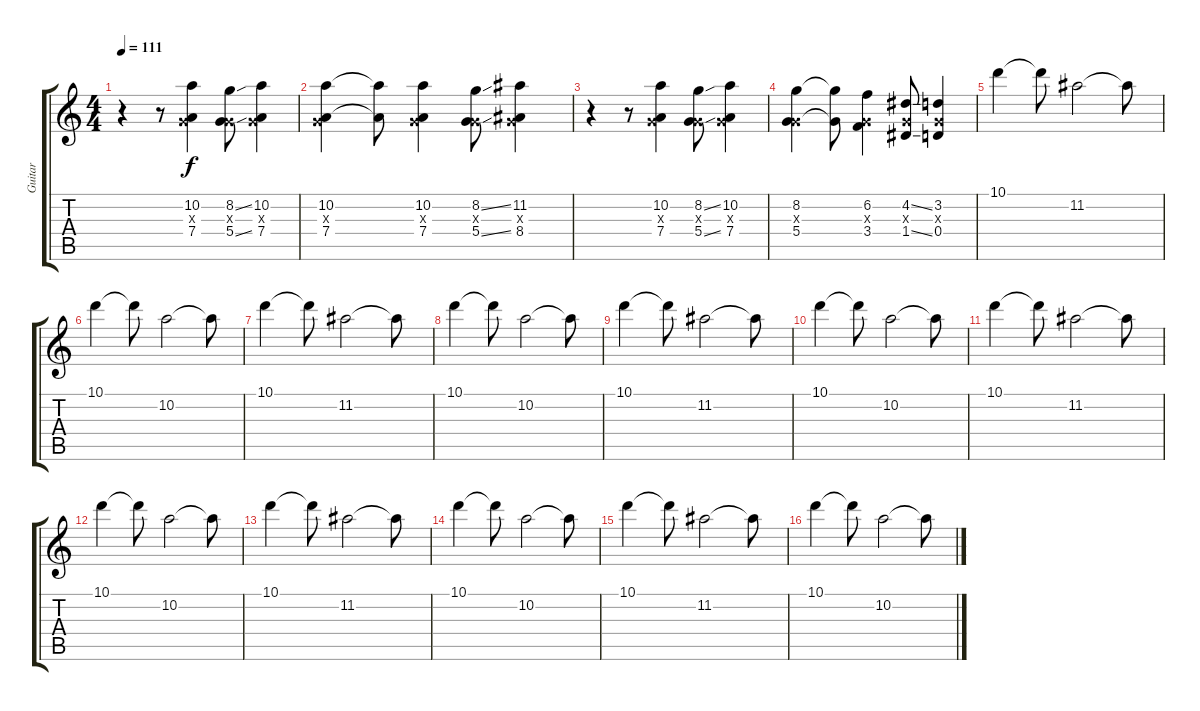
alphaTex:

\track ("Guitar" "Guitar") {instrument electricguitarclean}
\staff {score tabs}
\tuning (E4 B3 G3 D3 A2 D2) {hide}
\ts (4 4)
\tempo 111
\clef g2
\ks c
r.4{dy f} r.8 (10.2 0.3{x} 7.4).4 (8.2{ss} 0.3{x} 5.4{ss}).8 (10.2 0.3{x} 7.4).4 |
(10.2 0.3{x} 7.4).4 (10.2{t} 7.4{t}).8 (10.2 0.3{x} 7.4).4 (8.2{ss} 0.3{x} 5.4{ss}).8 (11.2 0.3{x} 8.4).4 |
r.4 r.8 (10.2 0.3{x} 7.4).4 (8.2{ss} 0.3{x} 5.4{ss}).8 (10.2 0.3{x} 7.4).4 |
(8.2 0.3{x} 5.4).4 (8.2{t} 5.4{t}).8 (6.2 0.3{x} 3.4).4 (4.2{ss} 0.3{x} 1.4{ss}).8 (3.2 0.3{x} 0.4).4 |
10.1.4{volume 11 instrument electricguitarclean} 10.1{t}.8 11.2.2 11.2{t}.8 |
10.1.4 10.1{t}.8 10.2.2 10.2{t}.8 |
10.1.4 10.1{t}.8 11.2.2 11.2{t}.8 |
10.1.4 10.1{t}.8 10.2.2 10.2{t}.8 |
10.1.4 10.1{t}.8 11.2.2 11.2{t}.8 |
10.1.4 10.1{t}.8 10.2.2 10.2{t}.8 |
10.1.4 10.1{t}.8 11.2.2 11.2{t}.8 |
10.1.4 10.1{t}.8 10.2.2 10.2{t}.8 |
10.1.4 10.1{t}.8 11.2.2 11.2{t}.8 |
10.1.4 10.1{t}.8 10.2.2 10.2{t}.8 |
10.1.4 10.1{t}.8 11.2.2 11.2{t}.8 |
10.1.4 10.1{t}.8 10.2.2 10.2{t}.8
